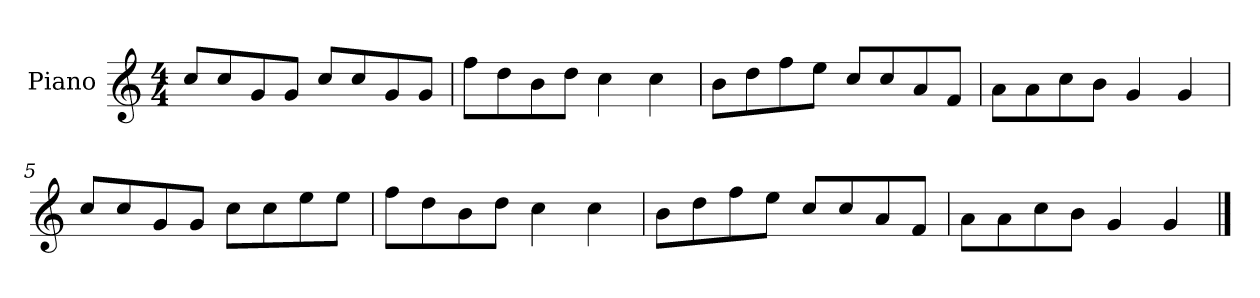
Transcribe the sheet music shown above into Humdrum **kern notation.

**kern
*part1
*staff1
*I"Piano
*I'P-no
*clefG2
*k[]
*M4/4
*MM90
=1
8cc/L
8cc/
8g/
8g/J
8cc/L
8cc/
8g/
8g/J
=2
8ff\L
8dd\
8b\
8dd\J
4cc\
4cc\
=3
8b\L
8dd\
8ff\
8ee\J
8cc/L
8cc/
8a/
8f/J
=4
8a\L
8a\
8cc\
8b\J
4g/
4g/
=5
8cc/L
8cc/
8g/
8g/J
8cc\L
8cc\
8ee\
8ee\J
!!LO:LB:g=z
=6
8ff\L
8dd\
8b\
8dd\J
4cc\
4cc\
=7
8b\L
8dd\
8ff\
8ee\J
8cc/L
8cc/
8a/
8f/J
=8
8a\L
8a\
8cc\
8b\J
4g/
4g/
==
*-
